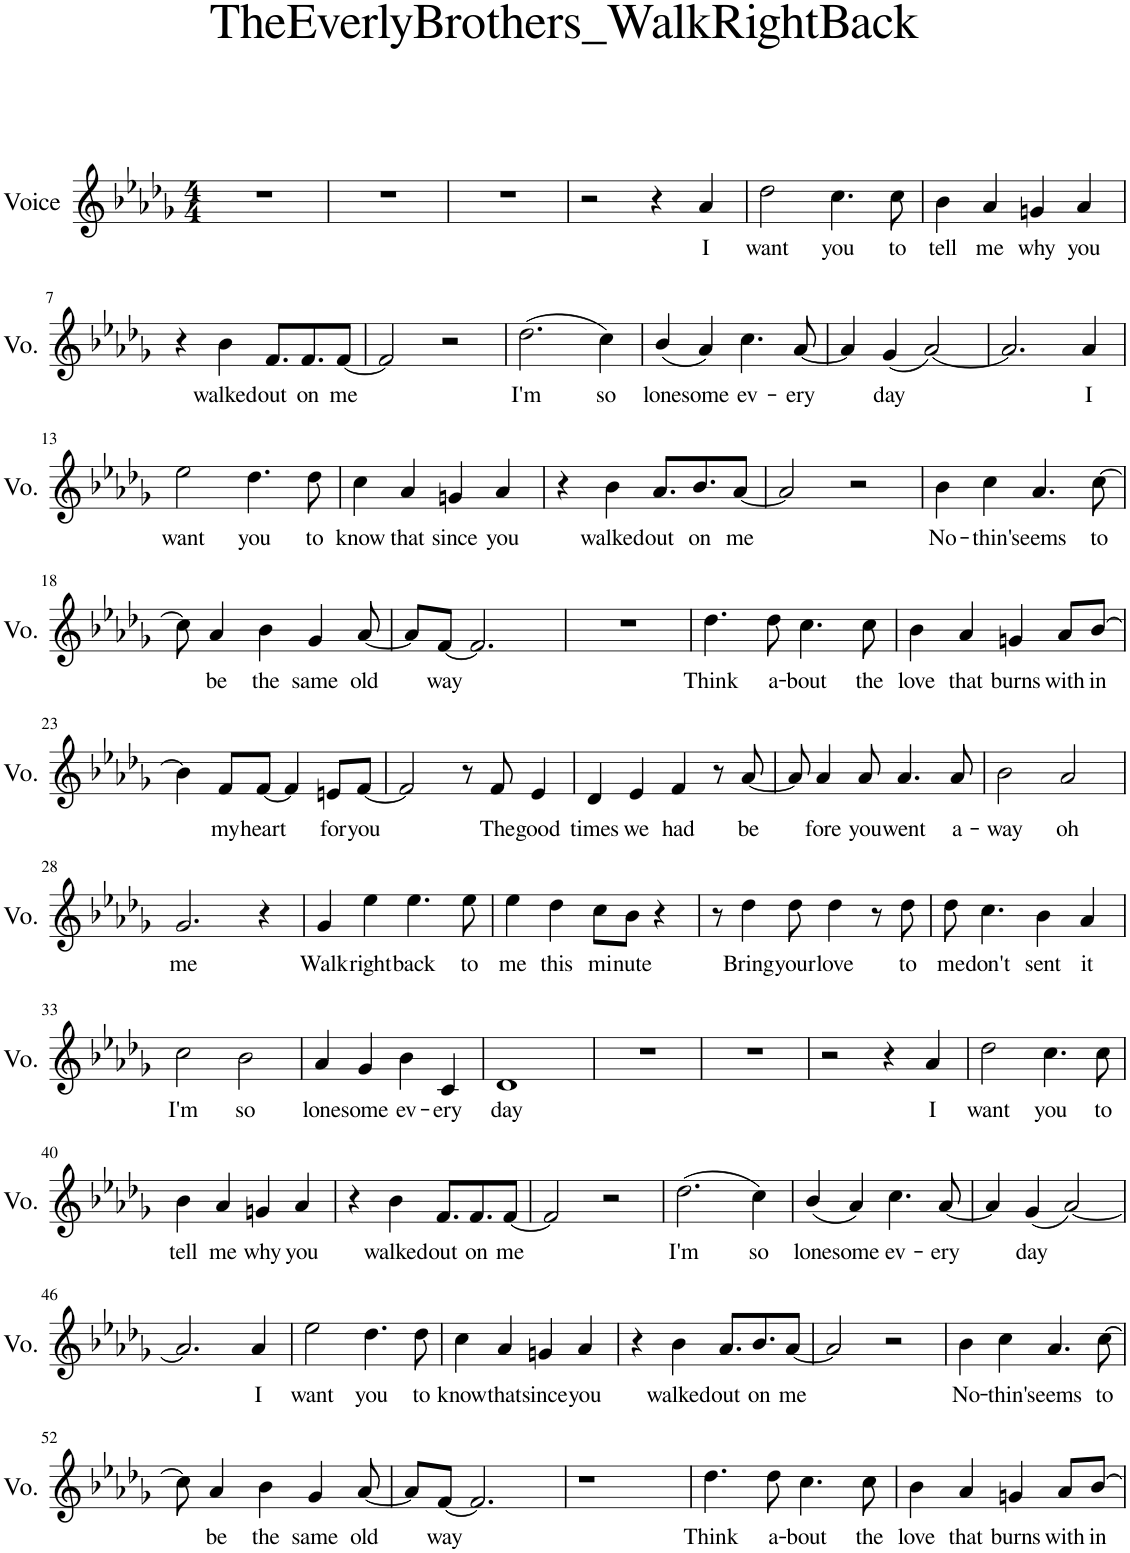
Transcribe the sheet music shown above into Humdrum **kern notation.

**kern	**text
*part1	*part1
*staff1	*staff1
*I"Voice	*
*I'Vo.	*
*clefG2	*
*k[b-e-a-d-g-]	*
*M4/4	*
=1	=1
1r	.
=2	=2
1r	.
=3	=3
1r	.
=4	=4
2r	.
4r	.
!	!LO:LY:b
4a-/	I
=5	=5
!	!LO:LY:b
2dd-\	want
!	!LO:LY:b
4.cc\	you
!	!LO:LY:b
8cc\	to
=6	=6
!	!LO:LY:b
4b-\	tell
!	!LO:LY:b
4a-/	me
!	!LO:LY:b
4gn/	why
!	!LO:LY:b
4a-/	you
!!LO:LB:g=z
=7	=7
4r	.
!	!LO:LY:b
4b-\	walked
!	!LO:LY:b
8.f/L	out
!	!LO:LY:b
8.f/	on
!	!LO:LY:b
[8f/J	me
=8	=8
2f/]	.
2r	.
=9	=9
!	!LO:LY:b
(2.dd-\	I'm
!	!LO:LY:b
4cc\)	so
=10	=10
!	!LO:LY:b
(4b-/	lone-
!	!LO:LY:b
4a-/)	-some
!	!LO:LY:b
4.cc\	ev-
!	!LO:LY:b
[8a-/	-ery
=11	=11
4a-/]	.
!	!LO:LY:b
(4g-/	day
[2a-/)	.
=12	=12
2.a-/]	.
!	!LO:LY:b
4a-/	I
!!LO:LB:g=z
=13	=13
!	!LO:LY:b
2ee-\	want
!	!LO:LY:b
4.dd-\	you
!	!LO:LY:b
8dd-\	to
=14	=14
!	!LO:LY:b
4cc\	know
!	!LO:LY:b
4a-/	that
!	!LO:LY:b
4gn/	since
!	!LO:LY:b
4a-/	you
=15	=15
4r	.
!	!LO:LY:b
4b-\	walked
!	!LO:LY:b
8.a-/L	out
!	!LO:LY:b
8.b-/	on
!	!LO:LY:b
[8a-/J	me
=16	=16
2a-/]	.
2r	.
=17	=17
!	!LO:LY:b
4b-\	No-
!	!LO:LY:b
4cc\	-thin'
!	!LO:LY:b
4.a-/	seems
!	!LO:LY:b
[8cc\	to
!!LO:LB:g=z
=18	=18
8cc\]	.
!	!LO:LY:b
4a-/	be
!	!LO:LY:b
4b-\	the
!	!LO:LY:b
4g-/	same
!	!LO:LY:b
[8a-/	old
=19	=19
8a-/L]	.
!	!LO:LY:b
[8f/J	way
2.f/]	.
=20	=20
1r	.
=21	=21
!	!LO:LY:b
4.dd-\	Think
!	!LO:LY:b
8dd-\	a-
!	!LO:LY:b
4.cc\	-bout
!	!LO:LY:b
8cc\	the
=22	=22
!	!LO:LY:b
4b-\	love
!	!LO:LY:b
4a-/	that
!	!LO:LY:b
4gn/	burns
!	!LO:LY:b
8a-/L	with
!	!LO:LY:b
[8b-/J	in
!!LO:LB:g=z
=23	=23
4b-\]	.
!	!LO:LY:b
8f/L	my
!	!LO:LY:b
[8f/J	heart
4f/]	.
!	!LO:LY:b
8en/L	for
!	!LO:LY:b
[8f/J	you
=24	=24
2f/]	.
8r	.
!	!LO:LY:b
8f/	The
!	!LO:LY:b
4e-/	good
=25	=25
!	!LO:LY:b
4d-/	times
!	!LO:LY:b
4e-/	we
!	!LO:LY:b
4f/	had
8r	.
!	!LO:LY:b
[8a-/	be
=26	=26
8a-/]	.
!	!LO:LY:b
4a-/	fore
!	!LO:LY:b
8a-/	you
!	!LO:LY:b
4.a-/	went
!	!LO:LY:b
8a-/	a-
=27	=27
!	!LO:LY:b
2b-\	-way
!	!LO:LY:b
2a-/	oh
!!LO:LB:g=z
=28	=28
!	!LO:LY:b
2.g-/	me
4r	.
=29	=29
!	!LO:LY:b
4g-/	Walk
!	!LO:LY:b
4ee-\	right
!	!LO:LY:b
4.ee-\	back
!	!LO:LY:b
8ee-\	to
=30	=30
!	!LO:LY:b
4ee-\	me
!	!LO:LY:b
4dd-\	this
!	!LO:LY:b
8cc\L	mi-
!	!LO:LY:b
8b-\J	-nute
4r	.
=31	=31
8r	.
!	!LO:LY:b
4dd-\	Bring
!	!LO:LY:b
8dd-\	your
!	!LO:LY:b
4dd-\	love
8r	.
!	!LO:LY:b
8dd-\	to
=32	=32
!	!LO:LY:b
8dd-\	me
!	!LO:LY:b
4.cc\	don't
!	!LO:LY:b
4b-\	sent
!	!LO:LY:b
4a-/	it
!!LO:LB:g=z
=33	=33
!	!LO:LY:b
2cc\	I'm
!	!LO:LY:b
2b-\	so
=34	=34
!	!LO:LY:b
4a-/	lone-
!	!LO:LY:b
4g-/	-some
!	!LO:LY:b
4b-\	ev-
!	!LO:LY:b
4c/	-ery
=35	=35
!	!LO:LY:b
1d-	day
=36	=36
1r	.
=37	=37
1r	.
=38	=38
2r	.
4r	.
!	!LO:LY:b
4a-/	I
=39	=39
!	!LO:LY:b
2dd-\	want
!	!LO:LY:b
4.cc\	you
!	!LO:LY:b
8cc\	to
!!LO:LB:g=z
=40	=40
!	!LO:LY:b
4b-\	tell
!	!LO:LY:b
4a-/	me
!	!LO:LY:b
4gn/	why
!	!LO:LY:b
4a-/	you
=41	=41
4r	.
!	!LO:LY:b
4b-\	walked
!	!LO:LY:b
8.f/L	out
!	!LO:LY:b
8.f/	on
!	!LO:LY:b
[8f/J	me
=42	=42
2f/]	.
2r	.
=43	=43
!	!LO:LY:b
(2.dd-\	I'm
!	!LO:LY:b
4cc\)	so
=44	=44
!	!LO:LY:b
(4b-/	lone-
!	!LO:LY:b
4a-/)	-some
!	!LO:LY:b
4.cc\	ev-
!	!LO:LY:b
[8a-/	-ery
=45	=45
4a-/]	.
!	!LO:LY:b
(4g-/	day
[2a-/)	.
!!LO:LB:g=z
=46	=46
2.a-/]	.
!	!LO:LY:b
4a-/	I
=47	=47
!	!LO:LY:b
2ee-\	want
!	!LO:LY:b
4.dd-\	you
!	!LO:LY:b
8dd-\	to
=48	=48
!	!LO:LY:b
4cc\	know
!	!LO:LY:b
4a-/	that
!	!LO:LY:b
4gn/	since
!	!LO:LY:b
4a-/	you
=49	=49
4r	.
!	!LO:LY:b
4b-\	walked
!	!LO:LY:b
8.a-/L	out
!	!LO:LY:b
8.b-/	on
!	!LO:LY:b
[8a-/J	me
=50	=50
2a-/]	.
2r	.
=51	=51
!	!LO:LY:b
4b-\	No-
!	!LO:LY:b
4cc\	-thin'
!	!LO:LY:b
4.a-/	seems
!	!LO:LY:b
[8cc\	to
!!LO:LB:g=z
=52	=52
8cc\]	.
!	!LO:LY:b
4a-/	be
!	!LO:LY:b
4b-\	the
!	!LO:LY:b
4g-/	same
!	!LO:LY:b
[8a-/	old
=53	=53
8a-/L]	.
!	!LO:LY:b
[8f/J	way
2.f/]	.
=54	=54
1r	.
=55	=55
!	!LO:LY:b
4.dd-\	Think
!	!LO:LY:b
8dd-\	a-
!	!LO:LY:b
4.cc\	-bout
!	!LO:LY:b
8cc\	the
=56	=56
!	!LO:LY:b
4b-\	love
!	!LO:LY:b
4a-/	that
!	!LO:LY:b
4gn/	burns
!	!LO:LY:b
8a-/L	with-
!	!LO:LY:b
[8b-/J	-in
=	=
*-	*-
